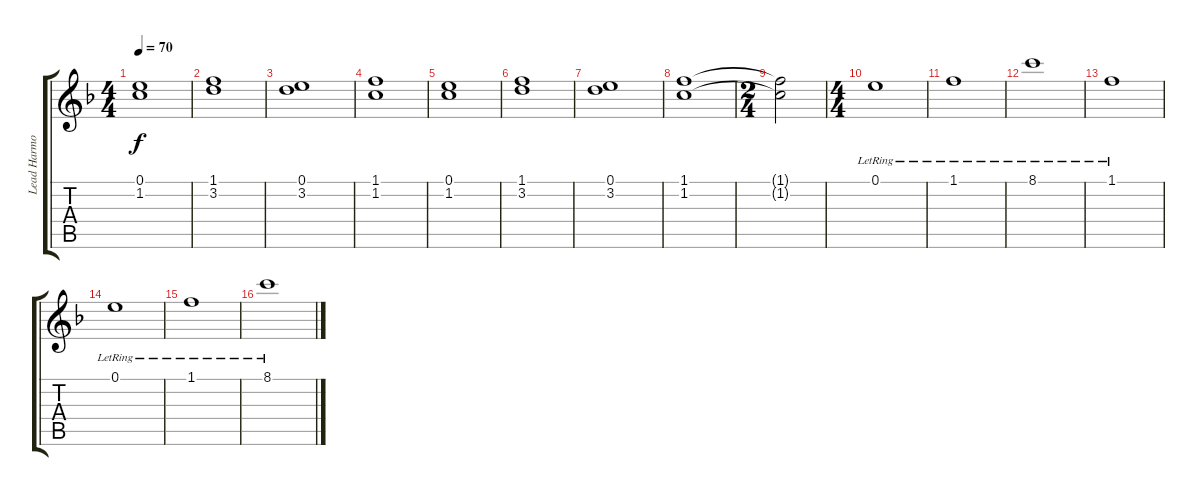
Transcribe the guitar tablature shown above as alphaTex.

\track ("Lead Harmonies" "Lead Harmo") {instrument distortionguitar}
\staff {score tabs}
\tuning (E4 B3 G3 D3 A2 E2) {hide}
\ts (4 4)
\tempo 70
\clef g2
\ks dminor
(0.1 1.2).1{dy f} |
(1.1 3.2).1 |
(0.1 3.2).1 |
(1.1 1.2).1 |
(0.1 1.2).1 |
(1.1 3.2).1 |
(0.1 3.2).1 |
(1.1 1.2).1 |
\ts (2 4)
(1.1{t} 1.2{t}).2 |
\ts (4 4)
0.1{lr}.1 |
1.1{lr}.1 |
8.1{lr}.1 |
1.1{lr}.1 |
0.1{lr}.1 |
1.1{lr}.1 |
8.1{lr}.1
